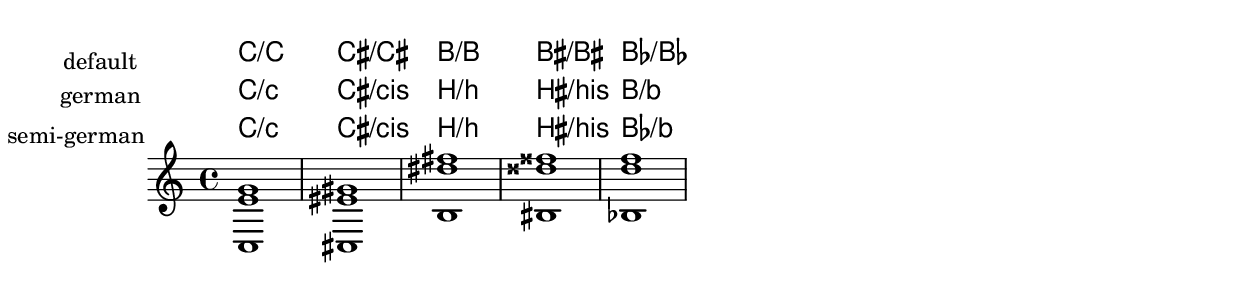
%% DO NOT EDIT this file manually; it is automatically
%% generated from LSR http://lsr.dsi.unimi.it
%% Make any changes in LSR itself, or in Documentation/snippets/new/ ,
%% and then run scripts/auxiliar/makelsr.py
%%
%% This file is in the public domain.
\version "2.14.0"

\header {
  lsrtags = "chords"

%% Translation of GIT committish: 6977ddc9a3b63ea810eaecb864269c7d847ccf98
  texidoces = "
La nomenclatura inglesa (predeterminada) para los acordes del cifrado
americano se puede cambiar por la alemana (@code{\\germanChords}
sustituye B y Bes por H y B) o por la semi-alemana
(@code{\\semiGermanChords} sustituye B y Bes por H y Bb).

"
  doctitlees = "Cambiar la nomenclatura de los acordes del cifrado americano por la notación alemana o semi-alemana"

  texidoc = "
The english naming of chords (default) can be changed to german
(@code{\\germanChords} replaces B and Bes with H and B) or semi-german
(@code{\\semiGermanChords} replaces B and Bes with H and Bb).




"
  doctitle = "Changing the chord names to German or semi-German notation"
} % begin verbatim

music = \chordmode {
  c1/c | cis/cis
  b1/b | bis/bis | bes/bes
}

%% The following is only here to print the names of the
%% chords styles; it can be removed if you do not need to
%% print them.

\layout {
  \context {
    \ChordNames
    \consists "Instrument_name_engraver"
  }
}

<<
  \new ChordNames {
    \set ChordNames.instrumentName = #"default"
    \music
  }
  \new ChordNames {
    \set ChordNames.instrumentName = #"german"
    \germanChords \music }
  \new ChordNames {
    \set ChordNames.instrumentName = #"semi-german"
    \semiGermanChords \music }
  \context Voice { \music }
>>

